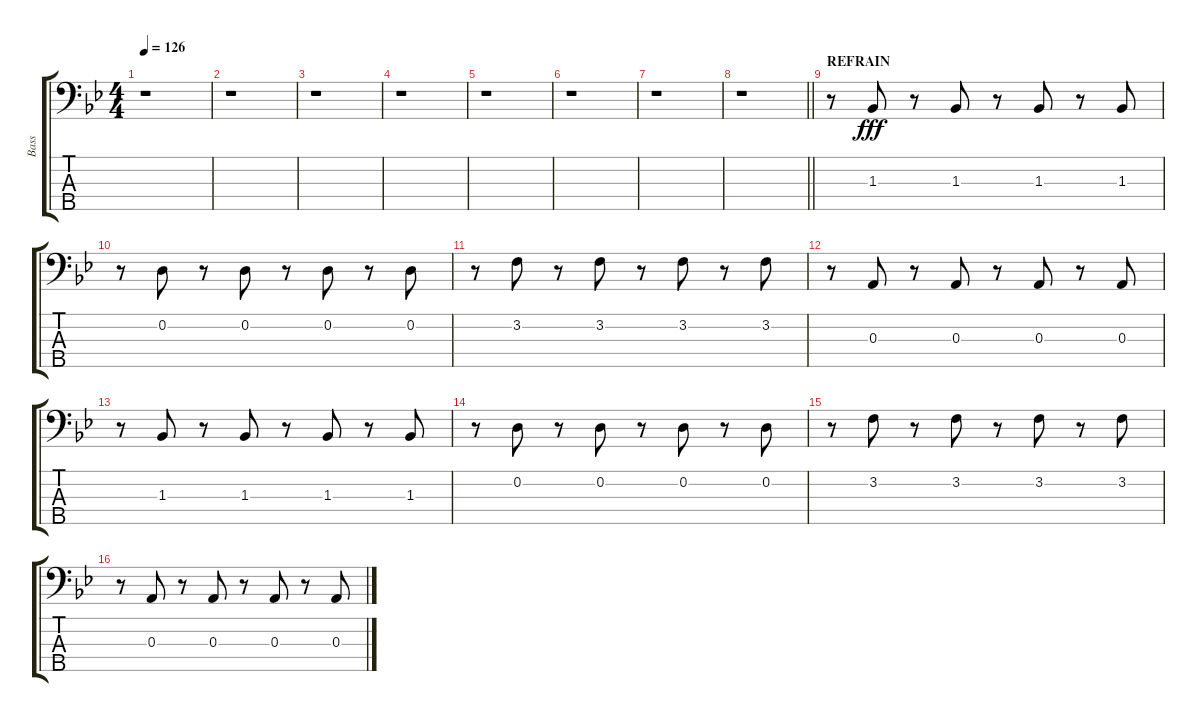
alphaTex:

\track ("Bass" "Bass") {instrument electricbasspick}
\staff {score tabs}
\tuning (G2 D2 A1 E1 B0) {hide}
\ts (4 4)
\tempo 126
\clef f4
\ks bb
r.1{dy fff} |
r.1 |
r.1 |
r.1 |
r.1 |
r.1 |
r.1 |
\barLineRight lightlight
r.1 |
\section ("" "REFRAIN")
r.8 1.3.8 r.8 1.3.8 r.8 1.3.8 r.8 1.3.8 |
r.8 0.2.8 r.8 0.2.8 r.8 0.2.8 r.8 0.2.8 |
r.8 3.2.8 r.8 3.2.8 r.8 3.2.8 r.8 3.2.8 |
r.8 0.3.8 r.8 0.3.8 r.8 0.3.8 r.8 0.3.8 |
r.8 1.3.8 r.8 1.3.8 r.8 1.3.8 r.8 1.3.8 |
r.8 0.2.8 r.8 0.2.8 r.8 0.2.8 r.8 0.2.8 |
r.8 3.2.8 r.8 3.2.8 r.8 3.2.8 r.8 3.2.8 |
r.8 0.3.8 r.8 0.3.8 r.8 0.3.8 r.8 0.3.8
